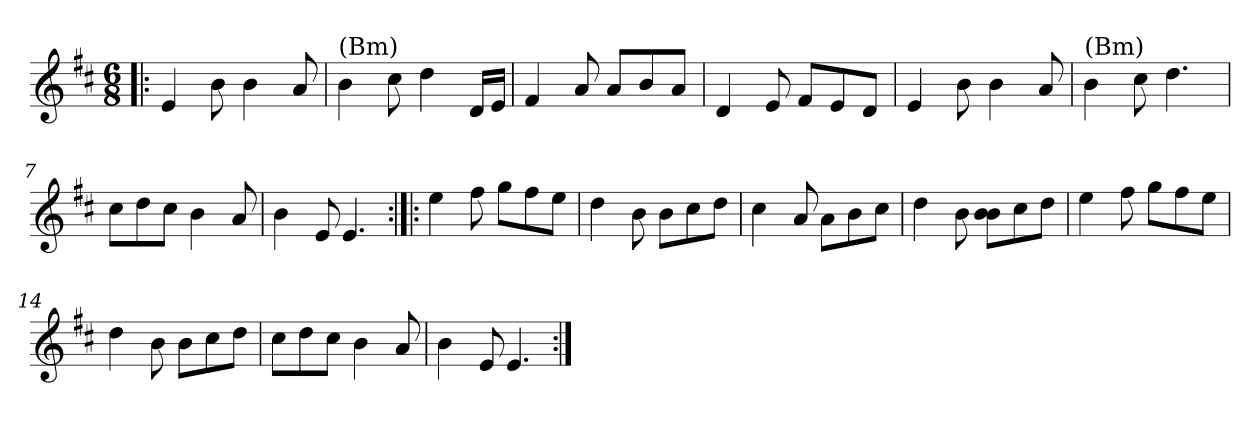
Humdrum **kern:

**kern
*part1
*staff1
*clefG2
*k[f#c#]
*M6/8
=1!|:
4e/
8b\
4b\
8a/
=2
!LO:TX:a:t=(Bm)
4b\
8cc#\
4dd\
16d/LL
16e/JJ
=3
4f#/
8a/
8a/L
8b/
8a/J
=4
4d/
8e/
8f#/L
8e/
8d/J
=5
4e/
8b\
4b\
8a/
=6
!LO:TX:a:t=(Bm)
4b\
8cc#\
4.dd\
=7
8cc#\L
8dd\
8cc#\J
4b\
8a/
=8
4b\
8e/
4.e/
!!LO:LB:g=z
=9:|!|:
4ee\
8ff#\
8gg\L
8ff#\
8ee\J
=10
4dd\
8b\
8b\L
8cc#\
8dd\J
=11
4cc#\
8a/
8a\L
8b\
8cc#\J
=12
4dd\
8b\
8b\ 8b\L
8cc#\
8dd\J
=13
4ee\
8ff#\
8gg\L
8ff#\
8ee\J
=14
4dd\
8b\
8b\L
8cc#\
8dd\J
=15
8cc#\L
8dd\
8cc#\J
4b\
8a/
=16
4b\
8e/
4.e/
=:|!
*-
